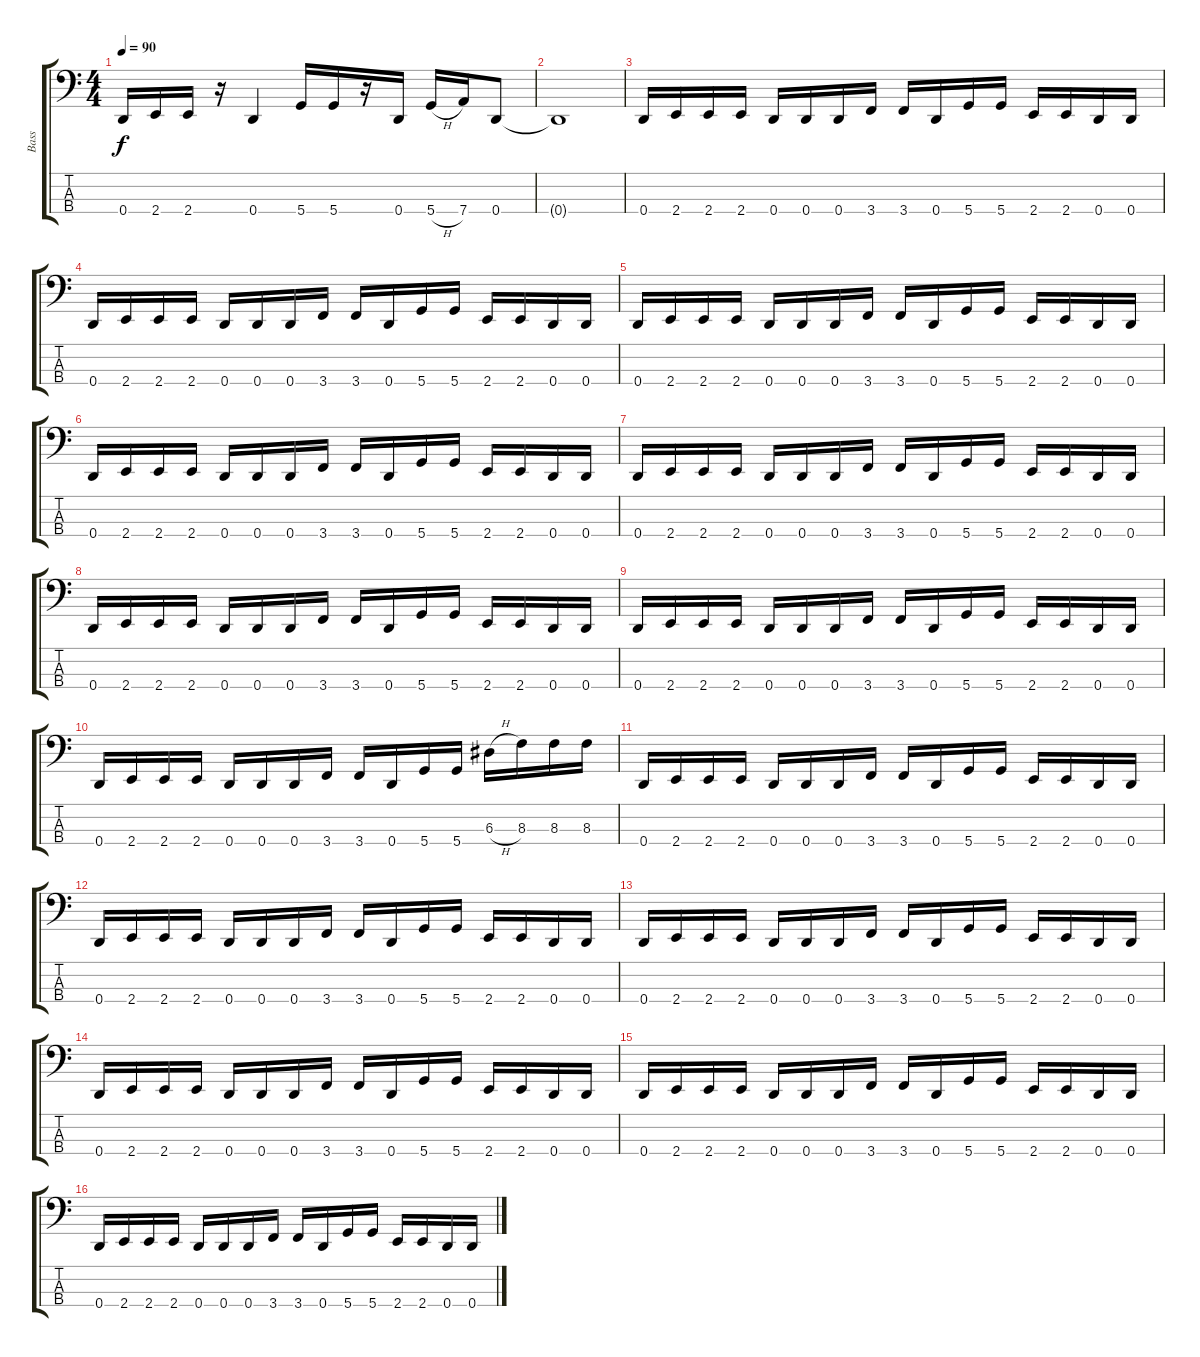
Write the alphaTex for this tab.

\track ("Bass" "Bass") {instrument slapbass2}
\staff {score tabs}
\tuning (G2 D2 A1 D1) {hide}
\ts (4 4)
\tempo 90
\clef f4
\ks c
0.4.16{dy f} 2.4.16 2.4.16 r.16 0.4.4 5.4.16 5.4.16 r.16 0.4.16 5.4{h}.16 7.4.16 0.4.8 |
0.4{t}.1 |
0.4.16 2.4.16 2.4.16 2.4.16 0.4.16 0.4.16 0.4.16 3.4.16 3.4.16 0.4.16 5.4.16 5.4.16 2.4.16 2.4.16 0.4.16 0.4.16 |
0.4.16 2.4.16 2.4.16 2.4.16 0.4.16 0.4.16 0.4.16 3.4.16 3.4.16 0.4.16 5.4.16 5.4.16 2.4.16 2.4.16 0.4.16 0.4.16 |
0.4.16 2.4.16 2.4.16 2.4.16 0.4.16 0.4.16 0.4.16 3.4.16 3.4.16 0.4.16 5.4.16 5.4.16 2.4.16 2.4.16 0.4.16 0.4.16 |
0.4.16 2.4.16 2.4.16 2.4.16 0.4.16 0.4.16 0.4.16 3.4.16 3.4.16 0.4.16 5.4.16 5.4.16 2.4.16 2.4.16 0.4.16 0.4.16 |
0.4.16 2.4.16 2.4.16 2.4.16 0.4.16 0.4.16 0.4.16 3.4.16 3.4.16 0.4.16 5.4.16 5.4.16 2.4.16 2.4.16 0.4.16 0.4.16 |
0.4.16 2.4.16 2.4.16 2.4.16 0.4.16 0.4.16 0.4.16 3.4.16 3.4.16 0.4.16 5.4.16 5.4.16 2.4.16 2.4.16 0.4.16 0.4.16 |
0.4.16 2.4.16 2.4.16 2.4.16 0.4.16 0.4.16 0.4.16 3.4.16 3.4.16 0.4.16 5.4.16 5.4.16 2.4.16 2.4.16 0.4.16 0.4.16 |
0.4.16 2.4.16 2.4.16 2.4.16 0.4.16 0.4.16 0.4.16 3.4.16 3.4.16 0.4.16 5.4.16 5.4.16 6.3{h}.16 8.3.16 8.3.16 8.3.16 |
0.4.16 2.4.16 2.4.16 2.4.16 0.4.16 0.4.16 0.4.16 3.4.16 3.4.16 0.4.16 5.4.16 5.4.16 2.4.16 2.4.16 0.4.16 0.4.16 |
0.4.16 2.4.16 2.4.16 2.4.16 0.4.16 0.4.16 0.4.16 3.4.16 3.4.16 0.4.16 5.4.16 5.4.16 2.4.16 2.4.16 0.4.16 0.4.16 |
0.4.16 2.4.16 2.4.16 2.4.16 0.4.16 0.4.16 0.4.16 3.4.16 3.4.16 0.4.16 5.4.16 5.4.16 2.4.16 2.4.16 0.4.16 0.4.16 |
0.4.16 2.4.16 2.4.16 2.4.16 0.4.16 0.4.16 0.4.16 3.4.16 3.4.16 0.4.16 5.4.16 5.4.16 2.4.16 2.4.16 0.4.16 0.4.16 |
0.4.16 2.4.16 2.4.16 2.4.16 0.4.16 0.4.16 0.4.16 3.4.16 3.4.16 0.4.16 5.4.16 5.4.16 2.4.16 2.4.16 0.4.16 0.4.16 |
0.4.16 2.4.16 2.4.16 2.4.16 0.4.16 0.4.16 0.4.16 3.4.16 3.4.16 0.4.16 5.4.16 5.4.16 2.4.16 2.4.16 0.4.16 0.4.16
